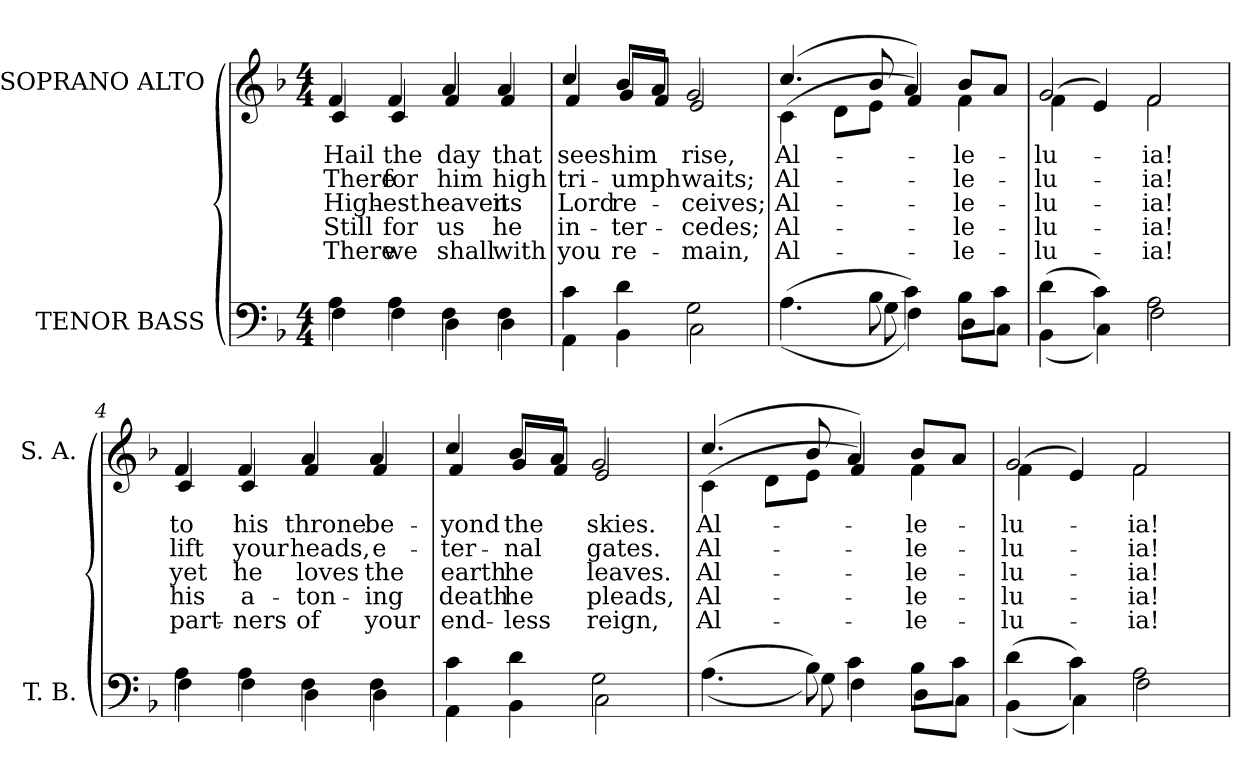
**kern	**kern	**text	**text	**text	**text	**text
*part2	*part1	*part1	*part1	*part1	*part1	*part1
*staff2	*staff1	*staff1	*staff1	*staff1	*staff1	*staff1
*I"TENOR BASS	*I"SOPRANO ALTO	*	*	*	*	*
*I'T. B.	*I'S. A.	*	*	*	*	*
!!LO:PB:g=z
*clefF4	*clefG2	*	*	*	*	*
*k[b-]	*k[b-]	*	*	*	*	*
*F:	*F:	*	*	*	*	*
*M4/4	*M4/4	*	*	*	*	*
=	=	=	=	=	=	=
*^	*	*	*	*	*	*
!	!	!LO:TX:b:cj:t=1	!	!	!	!	!
!	!	!LO:TX:b:cj:t=2	!	!	!	!	!
!	!	!LO:TX:b:cj:t=3	!	!	!	!	!
!	!	!LO:TX:b:cj:t=4	!	!	!	!	!
!	!	!LO:TX:b:cj:t=5	!	!	!	!	!
!	!	!	!LO:LY:b:color=#000000	!LO:LY:b:color=#000000	!LO:LY:b:color=#000000	!LO:LY:b:color=#000000	!LO:LY:b:color=#000000
*	*	*^	*	*	*	*	*
4Ai\	4Fi\	4fi/	4ci/	Hail	There	High-	Still	There
!	!	!	!	!LO:LY:b:color=#000000	!LO:LY:b:color=#000000	!LO:LY:b:color=#000000	!LO:LY:b:color=#000000	!LO:LY:b:color=#000000
4Ai\	4Fi\	4fi/	4ci/	the	for	-est	for	we
!	!	!	!	!LO:LY:b:color=#000000	!LO:LY:b:color=#000000	!LO:LY:b:color=#000000	!LO:LY:b:color=#000000	!LO:LY:b:color=#000000
4Fi\	4Di\	4ai/	4fi/	day	him	heaven	us	shall
!	!	!	!	!LO:LY:b:color=#000000	!LO:LY:b:color=#000000	!LO:LY:b:color=#000000	!LO:LY:b:color=#000000	!LO:LY:b:color=#000000
4Fi\	4Di\	4ai/	4fi/	that	high	its	he	with
=1	=1	=1	=1	=1	=1	=1	=1	=1
!	!	!	!	!LO:LY:b:color=#000000	!LO:LY:b:color=#000000	!LO:LY:b:color=#000000	!LO:LY:b:color=#000000	!LO:LY:b:color=#000000
4ci\	4AAi\	4cci/	4fi/	sees	tri-	Lord	in-	you
!	!	!	!	!LO:LY:b:color=#000000	!LO:LY:b:color=#000000	!LO:LY:b:color=#000000	!LO:LY:b:color=#000000	!LO:LY:b:color=#000000
4di\	4BB-i\	8b-i/L	8gi/L	him	-umph	re-	-ter-	re-
.	.	8ai/J	8fi/J	.	.	.	.	.
!	!	!	!	!LO:LY:b:color=#000000	!LO:LY:b:color=#000000	!LO:LY:b:color=#000000	!LO:LY:b:color=#000000	!LO:LY:b:color=#000000
2Gi\	2Ci\	2gi/	2ei/	rise,	waits;	-ceives;	-cedes;	-main,
=2	=2	=2	=2	=2	=2	=2	=2	=2
!	!	!	!	!LO:LY:b:color=#000000	!LO:LY:b:color=#000000	!LO:LY:b:color=#000000	!LO:LY:b:color=#000000	!LO:LY:b:color=#000000
((4.Ai\	4.Ai\yy	(4.cci/	(4ci\	Al-	Al-	Al-	Al-	Al-
.	.	.	8di\L	.	.	.	.	.
8B-i\	8Gi\	8b-i/	8ei\J	.	.	.	.	.
4ci\))	4Fi\	4ai/)	4fi/)	.	.	.	.	.
!	!	!	!	!LO:LY:b:color=#000000	!LO:LY:b:color=#000000	!LO:LY:b:color=#000000	!LO:LY:b:color=#000000	!LO:LY:b:color=#000000
8B-i\L	8Di\L	8b-i/L	4fi\	-le-	-le-	-le-	-le-	-le-
8ci\J	8Ci\J	8ai/J	.	.	.	.	.	.
=3	=3	=3	=3	=3	=3	=3	=3	=3
!	!	!	!	!LO:LY:b:color=#000000	!LO:LY:b:color=#000000	!LO:LY:b:color=#000000	!LO:LY:b:color=#000000	!LO:LY:b:color=#000000
(4di\	(4BB-i\	2gi/	(4fi\	-lu-	-lu-	-lu-	-lu-	-lu-
4ci\)	4Ci\)	.	4ei/)	.	.	.	.	.
!	!	!	!	!LO:LY:b:color=#000000	!LO:LY:b:color=#000000	!LO:LY:b:color=#000000	!LO:LY:b:color=#000000	!LO:LY:b:color=#000000
2Ai\	2Fi\	2fi/	2fi\	-ia!	-ia!	-ia!	-ia!	-ia!
!!LO:LB:g=z	!!
=4	=4	=4	=4	=4	=4	=4	=4	=4
!	!	!	!	!LO:LY:b:color=#000000	!LO:LY:b:color=#000000	!LO:LY:b:color=#000000	!LO:LY:b:color=#000000	!LO:LY:b:color=#000000
4Ai\	4Fi\	4fi/	4ci/	to	lift	yet	his	part-
!	!	!	!	!LO:LY:b:color=#000000	!LO:LY:b:color=#000000	!LO:LY:b:color=#000000	!LO:LY:b:color=#000000	!LO:LY:b:color=#000000
4Ai\	4Fi\	4fi/	4ci/	his	your	he	a-	-ners
!	!	!	!	!LO:LY:b:color=#000000	!LO:LY:b:color=#000000	!LO:LY:b:color=#000000	!LO:LY:b:color=#000000	!LO:LY:b:color=#000000
4Fi\	4Di\	4ai/	4fi/	throne	heads,	loves	-ton-	of
!	!	!	!	!LO:LY:b:color=#000000	!LO:LY:b:color=#000000	!LO:LY:b:color=#000000	!LO:LY:b:color=#000000	!LO:LY:b:color=#000000
4Fi\	4Di\	4ai/	4fi/	be-	e-	the	-ing	your
=5	=5	=5	=5	=5	=5	=5	=5	=5
!	!	!	!	!LO:LY:b:color=#000000	!LO:LY:b:color=#000000	!LO:LY:b:color=#000000	!LO:LY:b:color=#000000	!LO:LY:b:color=#000000
4ci\	4AAi\	4cci/	4fi/	-yond	-ter-	earth	death	end-
!	!	!	!	!LO:LY:b:color=#000000	!LO:LY:b:color=#000000	!LO:LY:b:color=#000000	!LO:LY:b:color=#000000	!LO:LY:b:color=#000000
4di\	4BB-i\	8b-i/L	8gi/L	the	-nal	he	he	-less
.	.	8ai/J	8fi/J	.	.	.	.	.
!	!	!	!	!LO:LY:b:color=#000000	!LO:LY:b:color=#000000	!LO:LY:b:color=#000000	!LO:LY:b:color=#000000	!LO:LY:b:color=#000000
2Gi\	2Ci\	2gi/	2ei/	skies.	gates.	leaves.	pleads,	reign,
=6	=6	=6	=6	=6	=6	=6	=6	=6
!	!	!	!	!LO:LY:b:color=#000000	!LO:LY:b:color=#000000	!LO:LY:b:color=#000000	!LO:LY:b:color=#000000	!LO:LY:b:color=#000000
((4.Ai\	4.Ai\yy	(4.cci/	(4ci\	Al-	Al-	Al-	Al-	Al-
.	.	.	8di\L	.	.	.	.	.
8B-i\))	8Gi\	8b-i/	8ei\J	.	.	.	.	.
4ci\	4Fi\	4ai/)	4fi/)	.	.	.	.	.
!	!	!	!	!LO:LY:b:color=#000000	!LO:LY:b:color=#000000	!LO:LY:b:color=#000000	!LO:LY:b:color=#000000	!LO:LY:b:color=#000000
8B-i\L	8Di\L	8b-i/L	4fi\	-le-	-le-	-le-	-le-	-le-
8ci\J	8Ci\J	8ai/J	.	.	.	.	.	.
=7	=7	=7	=7	=7	=7	=7	=7	=7
!	!	!	!	!LO:LY:b:color=#000000	!LO:LY:b:color=#000000	!LO:LY:b:color=#000000	!LO:LY:b:color=#000000	!LO:LY:b:color=#000000
(4di\	(4BB-i\	2gi/	(4fi\	-lu-	-lu-	-lu-	-lu-	-lu-
4ci\)	4Ci\)	.	4ei/)	.	.	.	.	.
!	!	!	!	!LO:LY:b:color=#000000	!LO:LY:b:color=#000000	!LO:LY:b:color=#000000	!LO:LY:b:color=#000000	!LO:LY:b:color=#000000
2Ai\	2Fi\	2fi/	2fi\	-ia!	-ia!	-ia!	-ia!	-ia!
*v	*v	*	*	*	*	*	*	*
*	*v	*v	*	*	*	*	*
=	=	=	=	=	=	=
*-	*-	*-	*-	*-	*-	*-
